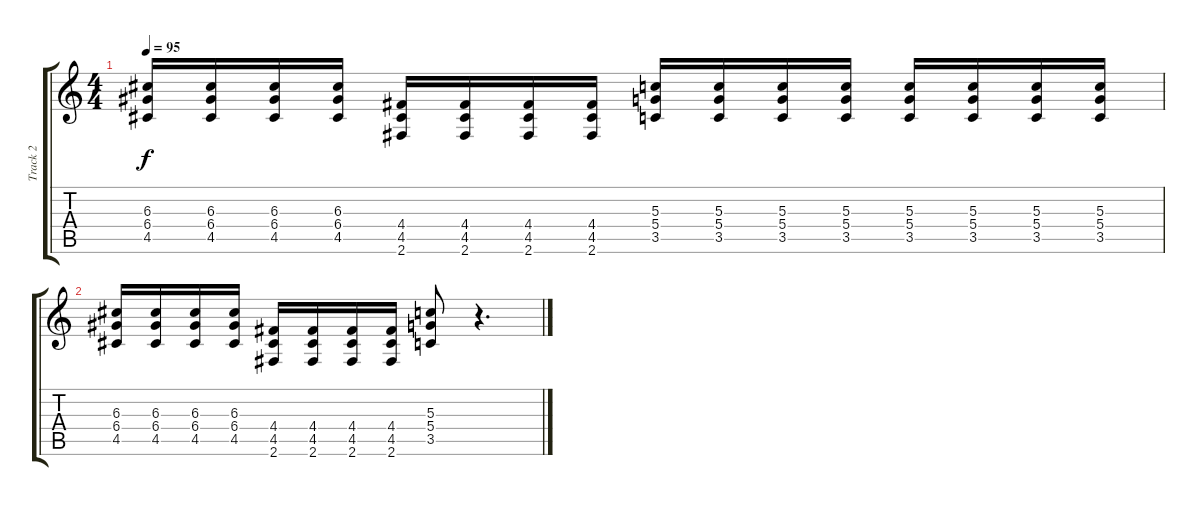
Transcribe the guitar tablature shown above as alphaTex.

\track ("Track 2" "Track 2") {instrument electricguitarjazz}
\staff {score tabs}
\tuning (E4 B3 G3 D3 A2 E2) {hide}
\ts (4 4)
\tempo 95
\clef g2
\ks c
(6.3 6.4 4.5).16{dy f} (6.3 6.4 4.5).16 (6.3 6.4 4.5).16 (6.3 6.4 4.5).16 (4.4 4.5 2.6).16 (4.4 4.5 2.6).16 (4.4 4.5 2.6).16 (4.4 4.5 2.6).16 (5.3 5.4 3.5).16 (5.3 5.4 3.5).16 (5.3 5.4 3.5).16 (5.3 5.4 3.5).16 (5.3 5.4 3.5).16 (5.3 5.4 3.5).16 (5.3 5.4 3.5).16 (5.3 5.4 3.5).16 |
(6.3 6.4 4.5).16 (6.3 6.4 4.5).16 (6.3 6.4 4.5).16 (6.3 6.4 4.5).16 (4.4 4.5 2.6).16 (4.4 4.5 2.6).16 (4.4 4.5 2.6).16 (4.4 4.5 2.6).16 (5.3 5.4 3.5).8 r.4{d}
